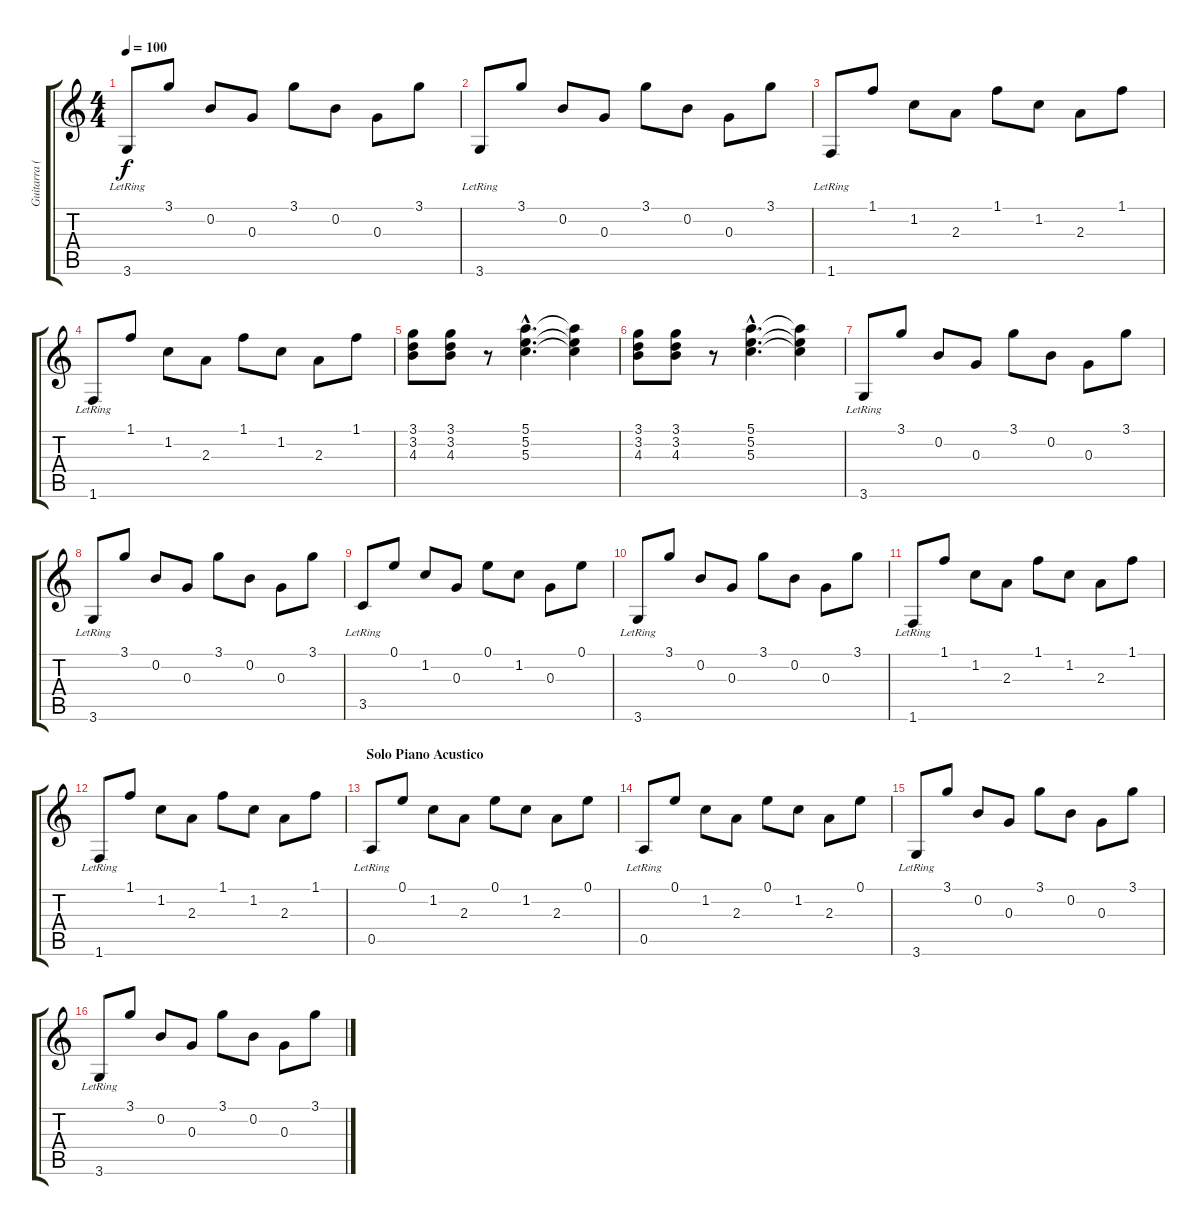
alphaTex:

\track ("Guitarra (Ritmica)" "Guitarra (") {instrument acousticguitarsteel}
\staff {score tabs}
\tuning (E4 B3 G3 D3 A2 E2) {hide}
\ts (4 4)
\tempo 100
\clef g2
\ks c
3.6{lr}.8{dy f} 3.1.8 0.2.8 0.3.8 3.1.8 0.2.8 0.3.8 3.1.8 |
3.6{lr}.8 3.1.8 0.2.8 0.3.8 3.1.8 0.2.8 0.3.8 3.1.8 |
1.6{lr}.8 1.1.8 1.2.8 2.3.8 1.1.8 1.2.8 2.3.8 1.1.8 |
1.6{lr}.8 1.1.8 1.2.8 2.3.8 1.1.8 1.2.8 2.3.8 1.1.8 |
(3.1 3.2 4.3).8 (3.1 3.2 4.3).8 r.8 (5.1{hac} 5.2{hac} 5.3{hac}).4{d} (5.1{t} 5.2{t} 5.3{t}).4 |
(3.1 3.2 4.3).8 (3.1 3.2 4.3).8 r.8 (5.1{hac} 5.2{hac} 5.3{hac}).4{d} (5.1{t} 5.2{t} 5.3{t}).4 |
3.6{lr}.8 3.1.8 0.2.8 0.3.8 3.1.8 0.2.8 0.3.8 3.1.8 |
3.6{lr}.8 3.1.8 0.2.8 0.3.8 3.1.8 0.2.8 0.3.8 3.1.8 |
3.5{lr}.8 0.1.8 1.2.8 0.3.8 0.1.8 1.2.8 0.3.8 0.1.8 |
3.6{lr}.8 3.1.8 0.2.8 0.3.8 3.1.8 0.2.8 0.3.8 3.1.8 |
1.6{lr}.8 1.1.8 1.2.8 2.3.8 1.1.8 1.2.8 2.3.8 1.1.8 |
1.6{lr}.8 1.1.8 1.2.8 2.3.8 1.1.8 1.2.8 2.3.8 1.1.8 |
\section ("" "Solo Piano Acustico")
0.5{lr}.8 0.1.8 1.2.8 2.3.8 0.1.8 1.2.8 2.3.8 0.1.8 |
0.5{lr}.8 0.1.8 1.2.8 2.3.8 0.1.8 1.2.8 2.3.8 0.1.8 |
3.6{lr}.8 3.1.8 0.2.8 0.3.8 3.1.8 0.2.8 0.3.8 3.1.8 |
3.6{lr}.8 3.1.8 0.2.8 0.3.8 3.1.8 0.2.8 0.3.8 3.1.8
